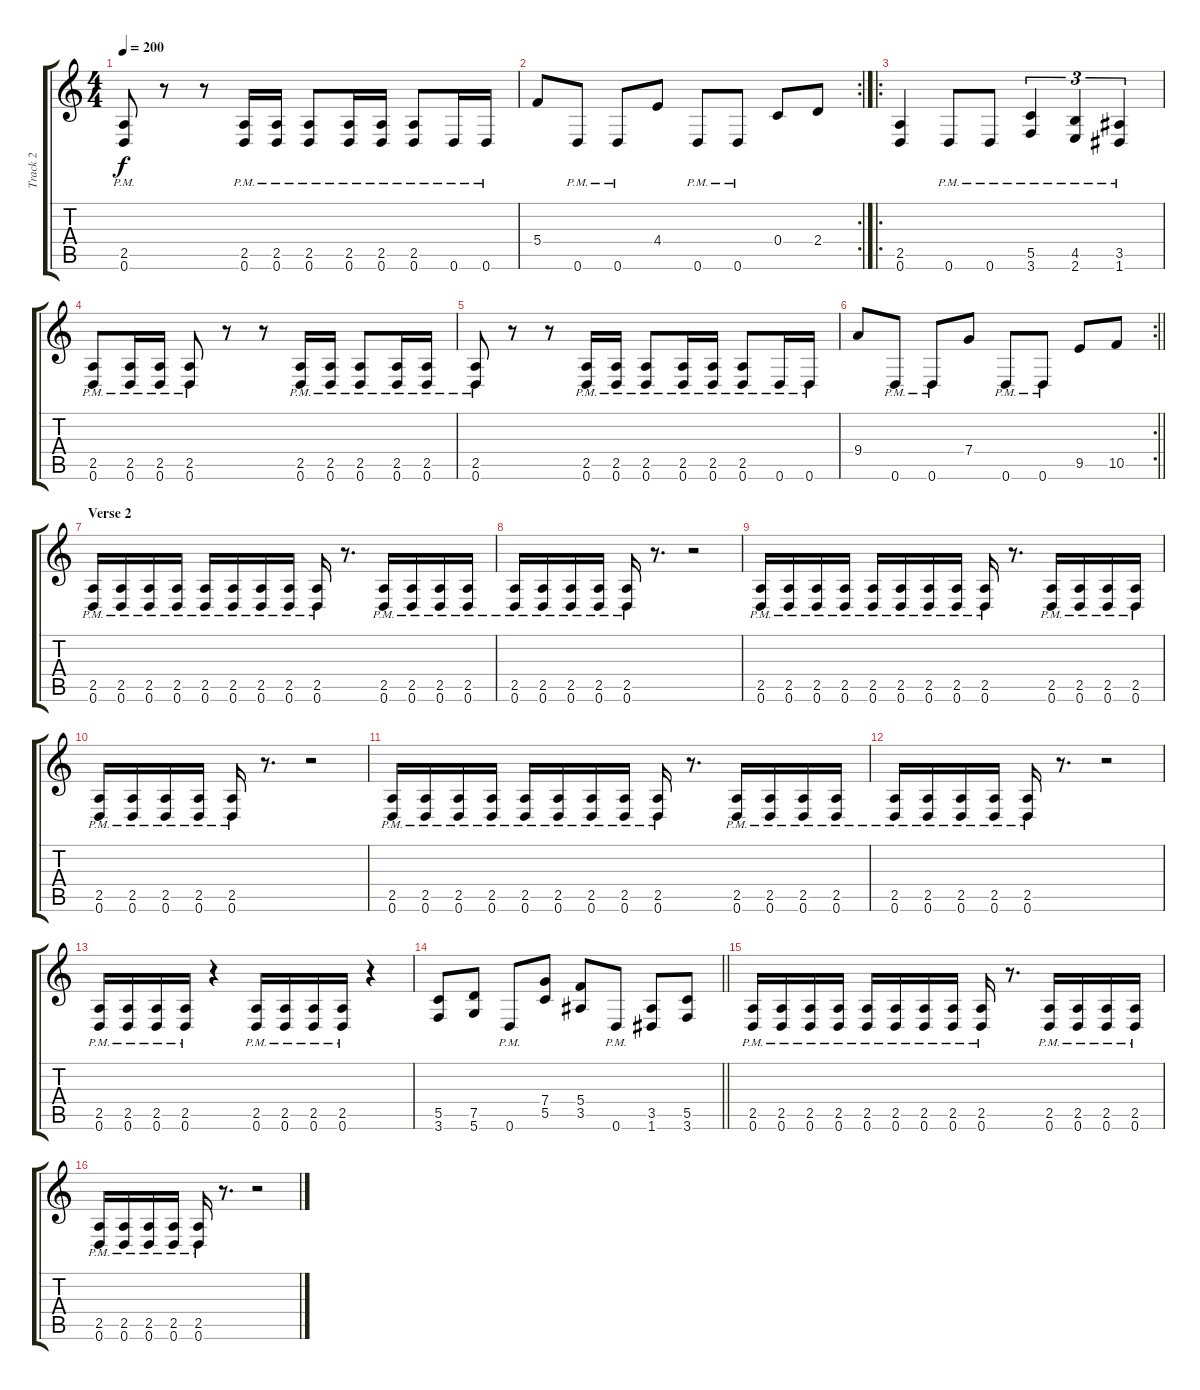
\track ("Track 2" "Track 2") {instrument distortionguitar}
\staff {score tabs}
\tuning (D4 A3 F3 C3 G2 D2) {hide}
\ts (4 4)
\tempo 200
\clef g2
\ks c
(2.5{pm} 0.6{pm}).8{dy f} r.8 r.8 (2.5{pm} 0.6{pm}).16 (2.5{pm} 0.6{pm}).16 (2.5{pm} 0.6{pm}).8 (2.5{pm} 0.6{pm}).16 (2.5{pm} 0.6{pm}).16 (2.5{pm} 0.6{pm}).8 0.6{pm}.16 0.6{pm}.16 |
\rc 2
5.4.8 0.6{pm}.8 0.6{pm}.8 4.4.8 0.6{pm}.8 0.6{pm}.8 0.4.8 2.4.8 |
\ro
(2.5 0.6).4 0.6{pm}.8 0.6{pm}.8 (5.5{pm} 3.6{pm}).4{tu (3 2)} (4.5{pm} 2.6{pm}).4{tu (3 2)} (3.5{pm} 1.6{pm}).4{tu (3 2)} |
(2.5{pm} 0.6{pm}).8 (2.5{pm} 0.6{pm}).16 (2.5{pm} 0.6{pm}).16 (2.5{pm} 0.6{pm}).8 r.8 r.8 (2.5{pm} 0.6{pm}).16 (2.5{pm} 0.6{pm}).16 (2.5{pm} 0.6{pm}).8 (2.5{pm} 0.6{pm}).16 (2.5{pm} 0.6{pm}).16 |
(2.5{pm} 0.6{pm}).8 r.8 r.8 (2.5{pm} 0.6{pm}).16 (2.5{pm} 0.6{pm}).16 (2.5{pm} 0.6{pm}).8 (2.5{pm} 0.6{pm}).16 (2.5{pm} 0.6{pm}).16 (2.5{pm} 0.6{pm}).8 0.6{pm}.16 0.6{pm}.16 |
\rc 2
\barLineRight lightlight
9.4.8 0.6{pm}.8 0.6{pm}.8 7.4.8 0.6{pm}.8 0.6{pm}.8 9.5.8 10.5.8 |
\section ("" "Verse 2")
(2.5{pm} 0.6{pm}).16 (2.5{pm} 0.6{pm}).16 (2.5{pm} 0.6{pm}).16 (2.5{pm} 0.6{pm}).16 (2.5{pm} 0.6{pm}).16 (2.5{pm} 0.6{pm}).16 (2.5{pm} 0.6{pm}).16 (2.5{pm} 0.6{pm}).16 (2.5{pm} 0.6{pm}).16 r.8{d} (2.5{pm} 0.6{pm}).16 (2.5{pm} 0.6{pm}).16 (2.5{pm} 0.6{pm}).16 (2.5{pm} 0.6{pm}).16 |
(2.5{pm} 0.6{pm}).16 (2.5{pm} 0.6{pm}).16 (2.5{pm} 0.6{pm}).16 (2.5{pm} 0.6{pm}).16 (2.5{pm} 0.6{pm}).16 r.8{d} r.2 |
(2.5{pm} 0.6{pm}).16 (2.5{pm} 0.6{pm}).16 (2.5{pm} 0.6{pm}).16 (2.5{pm} 0.6{pm}).16 (2.5{pm} 0.6{pm}).16 (2.5{pm} 0.6{pm}).16 (2.5{pm} 0.6{pm}).16 (2.5{pm} 0.6{pm}).16 (2.5{pm} 0.6{pm}).16 r.8{d} (2.5{pm} 0.6{pm}).16 (2.5{pm} 0.6{pm}).16 (2.5{pm} 0.6{pm}).16 (2.5{pm} 0.6{pm}).16 |
(2.5{pm} 0.6{pm}).16 (2.5{pm} 0.6{pm}).16 (2.5{pm} 0.6{pm}).16 (2.5{pm} 0.6{pm}).16 (2.5{pm} 0.6{pm}).16 r.8{d} r.2 |
(2.5{pm} 0.6{pm}).16 (2.5{pm} 0.6{pm}).16 (2.5{pm} 0.6{pm}).16 (2.5{pm} 0.6{pm}).16 (2.5{pm} 0.6{pm}).16 (2.5{pm} 0.6{pm}).16 (2.5{pm} 0.6{pm}).16 (2.5{pm} 0.6{pm}).16 (2.5{pm} 0.6{pm}).16 r.8{d} (2.5{pm} 0.6{pm}).16 (2.5{pm} 0.6{pm}).16 (2.5{pm} 0.6{pm}).16 (2.5{pm} 0.6{pm}).16 |
(2.5{pm} 0.6{pm}).16 (2.5{pm} 0.6{pm}).16 (2.5{pm} 0.6{pm}).16 (2.5{pm} 0.6{pm}).16 (2.5{pm} 0.6{pm}).16 r.8{d} r.2 |
(2.5{pm} 0.6{pm}).16 (2.5{pm} 0.6{pm}).16 (2.5{pm} 0.6{pm}).16 (2.5{pm} 0.6{pm}).16 r.4 (2.5{pm} 0.6{pm}).16 (2.5{pm} 0.6{pm}).16 (2.5{pm} 0.6{pm}).16 (2.5{pm} 0.6{pm}).16 r.4 |
\barLineRight lightlight
(5.5 3.6).8 (7.5 5.6).8 0.6{pm}.8 (7.4 5.5).8 (5.4 3.5).8 0.6{pm}.8 (3.5 1.6).8 (5.5 3.6).8 |
(2.5{pm} 0.6{pm}).16 (2.5{pm} 0.6{pm}).16 (2.5{pm} 0.6{pm}).16 (2.5{pm} 0.6{pm}).16 (2.5{pm} 0.6{pm}).16 (2.5{pm} 0.6{pm}).16 (2.5{pm} 0.6{pm}).16 (2.5{pm} 0.6{pm}).16 (2.5{pm} 0.6{pm}).16 r.8{d} (2.5{pm} 0.6{pm}).16 (2.5{pm} 0.6{pm}).16 (2.5{pm} 0.6{pm}).16 (2.5{pm} 0.6{pm}).16 |
(2.5{pm} 0.6{pm}).16 (2.5{pm} 0.6{pm}).16 (2.5{pm} 0.6{pm}).16 (2.5{pm} 0.6{pm}).16 (2.5{pm} 0.6{pm}).16 r.8{d} r.2
